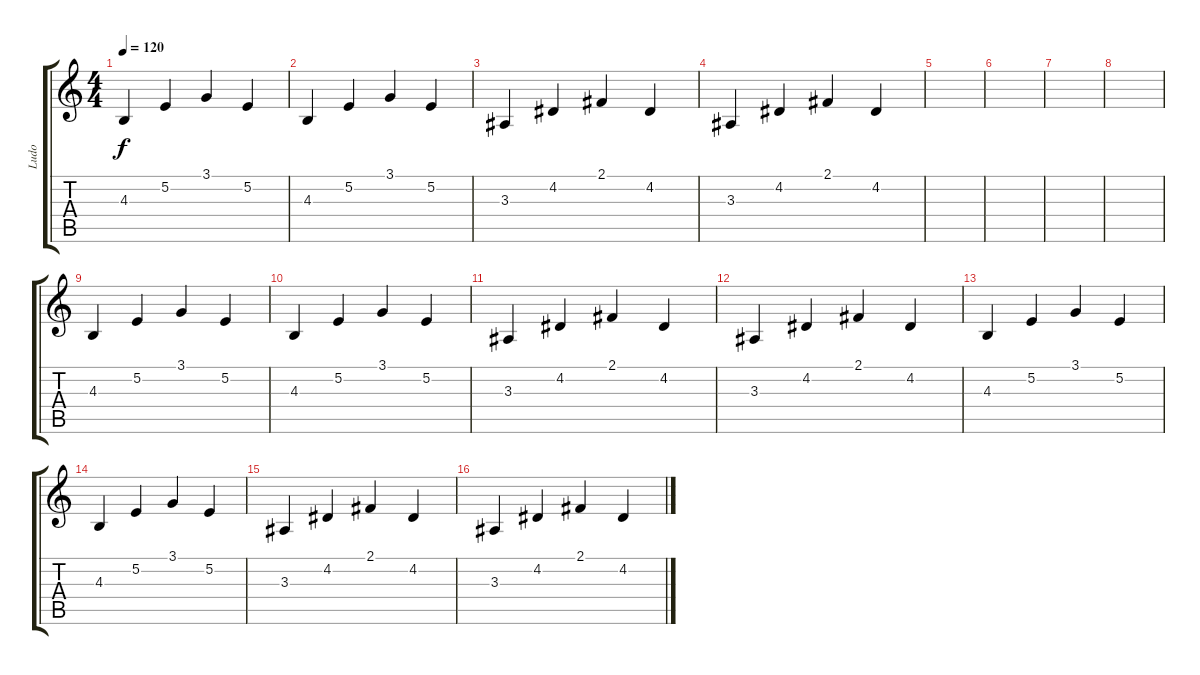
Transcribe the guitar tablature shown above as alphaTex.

\track ("Ludo" "Ludo") {instrument harpsichord}
\staff {score tabs}
\tuning (E4 B3 G3 D3 A2 D2) {hide}
\ts (4 4)
\tempo 120
\clef g2
\ks c
4.3.4{dy f} 5.2.4 3.1.4 5.2.4 |
4.3.4 5.2.4 3.1.4 5.2.4 |
3.3.4 4.2.4 2.1.4 4.2.4 |
3.3.4 4.2.4 2.1.4 4.2.4 |
|
|
|
|
4.3.4 5.2.4 3.1.4 5.2.4 |
4.3.4 5.2.4 3.1.4 5.2.4 |
3.3.4 4.2.4 2.1.4 4.2.4 |
3.3.4 4.2.4 2.1.4 4.2.4 |
4.3.4 5.2.4 3.1.4 5.2.4 |
4.3.4 5.2.4 3.1.4 5.2.4 |
3.3.4 4.2.4 2.1.4 4.2.4 |
3.3.4 4.2.4 2.1.4 4.2.4
